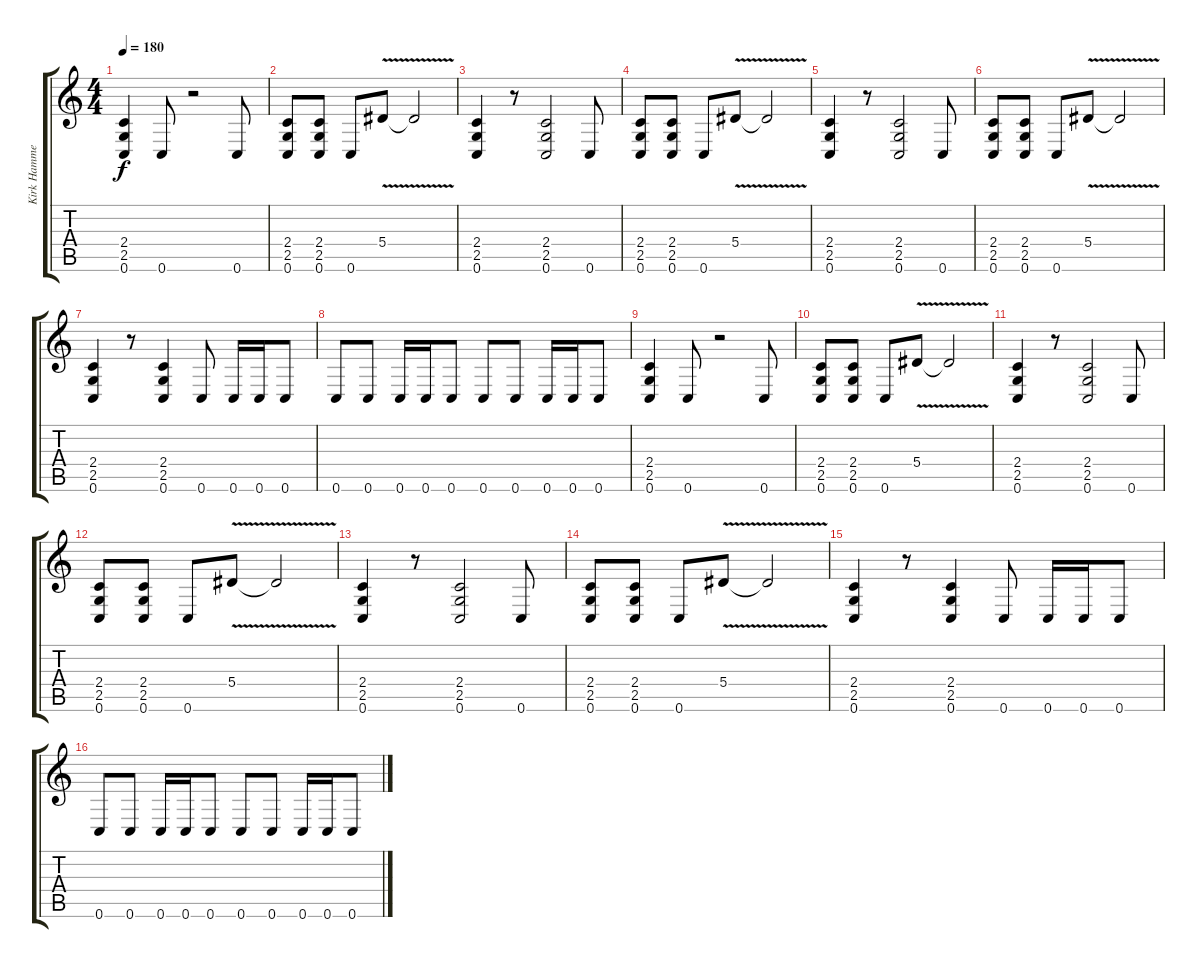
\track ("Kirk Hammet" "Kirk Hamme") {instrument distortionguitar}
\staff {score tabs}
\tuning (C4 G3 Eb3 Bb2 F2 C2) {hide}
\ts (4 4)
\tempo 180
\clef g2
\ks c
(2.4 2.5 0.6).4{dy f} 0.6.8 r.2 0.6.8 |
(2.4 2.5 0.6).8 (2.4 2.5 0.6).8 0.6.8 5.4{v}.8 5.4{t}.2 |
(2.4 2.5 0.6).4 r.8 (2.4 2.5 0.6).2 0.6.8 |
(2.4 2.5 0.6).8 (2.4 2.5 0.6).8 0.6.8 5.4{v}.8 5.4{t}.2 |
(2.4 2.5 0.6).4 r.8 (2.4 2.5 0.6).2 0.6.8 |
(2.4 2.5 0.6).8 (2.4 2.5 0.6).8 0.6.8 5.4{v}.8 5.4{t}.2 |
(2.4 2.5 0.6).4 r.8 (2.4 2.5 0.6).4 0.6.8 0.6.16 0.6.16 0.6.8 |
0.6.8 0.6.8 0.6.16 0.6.16 0.6.8 0.6.8 0.6.8 0.6.16 0.6.16 0.6.8 |
(2.4 2.5 0.6).4 0.6.8 r.2 0.6.8 |
(2.4 2.5 0.6).8 (2.4 2.5 0.6).8 0.6.8 5.4{v}.8 5.4{t}.2 |
(2.4 2.5 0.6).4 r.8 (2.4 2.5 0.6).2 0.6.8 |
(2.4 2.5 0.6).8 (2.4 2.5 0.6).8 0.6.8 5.4{v}.8 5.4{t}.2 |
(2.4 2.5 0.6).4 r.8 (2.4 2.5 0.6).2 0.6.8 |
(2.4 2.5 0.6).8 (2.4 2.5 0.6).8 0.6.8 5.4{v}.8 5.4{t}.2 |
(2.4 2.5 0.6).4 r.8 (2.4 2.5 0.6).4 0.6.8 0.6.16 0.6.16 0.6.8 |
0.6.8 0.6.8 0.6.16 0.6.16 0.6.8 0.6.8 0.6.8 0.6.16 0.6.16 0.6.8
